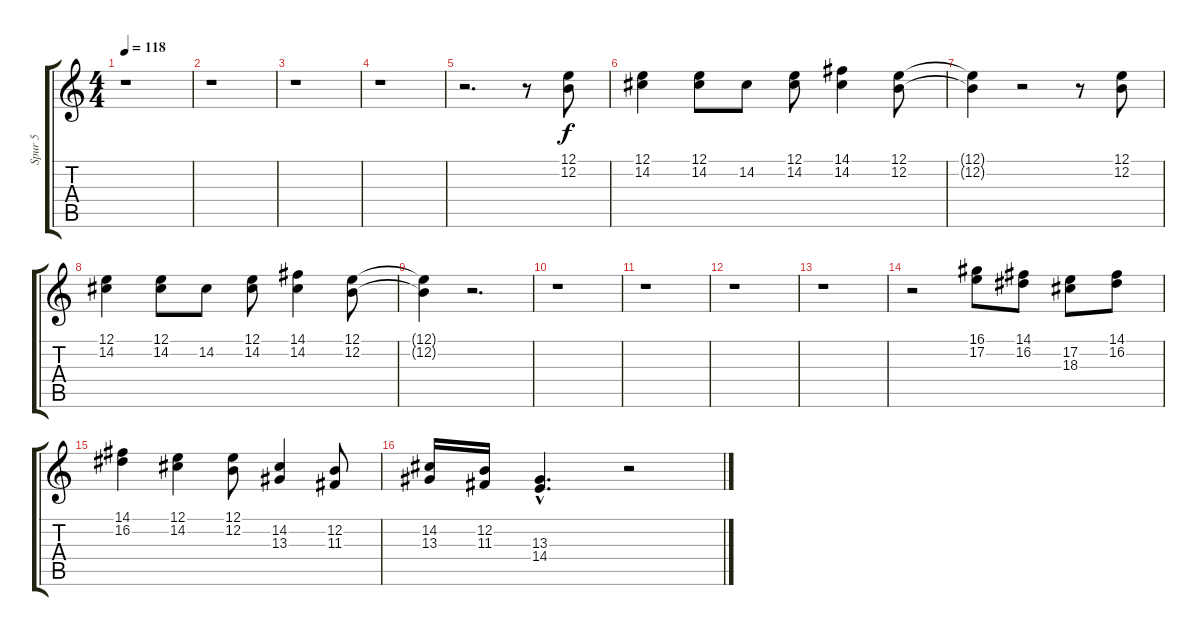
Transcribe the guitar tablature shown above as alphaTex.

\track ("Spur 5" "Spur 5") {instrument lead6voice}
\staff {score tabs}
\tuning (E4 B3 G3 D3 A2 E2) {hide}
\ts (4 4)
\tempo 118
\clef g2
\ks c
r.1{dy f} |
r.1 |
r.1 |
r.1 |
r.2{d} r.8 (12.1 12.2).8 |
(12.1 14.2).4 (12.1 14.2).8 14.2.8 (12.1 14.2).8 (14.1 14.2).4 (12.1 12.2).8 |
(12.1{t} 12.2{t}).4 r.2 r.8 (12.1 12.2).8 |
(12.1 14.2).4 (12.1 14.2).8 14.2.8 (12.1 14.2).8 (14.1 14.2).4 (12.1 12.2).8 |
(12.1{t} 12.2{t}).4 r.2{d} |
r.1 |
r.1 |
r.1 |
r.1 |
r.2 (16.1 17.2).8{instrument shakuhachi} (14.1 16.2).8 (17.2 18.3).8 (14.1 16.2).8 |
(14.1 16.2).4{volume 12} (12.1 14.2).4{volume 12} (12.1 12.2).8{volume 10} (14.2 13.3).4{volume 10} (12.2 11.3).8{volume 9} |
(14.2 13.3).16{volume 8} (12.2 11.3).16{volume 8} (13.3{hac} 14.4{hac}).4{d volume 8} r.2
